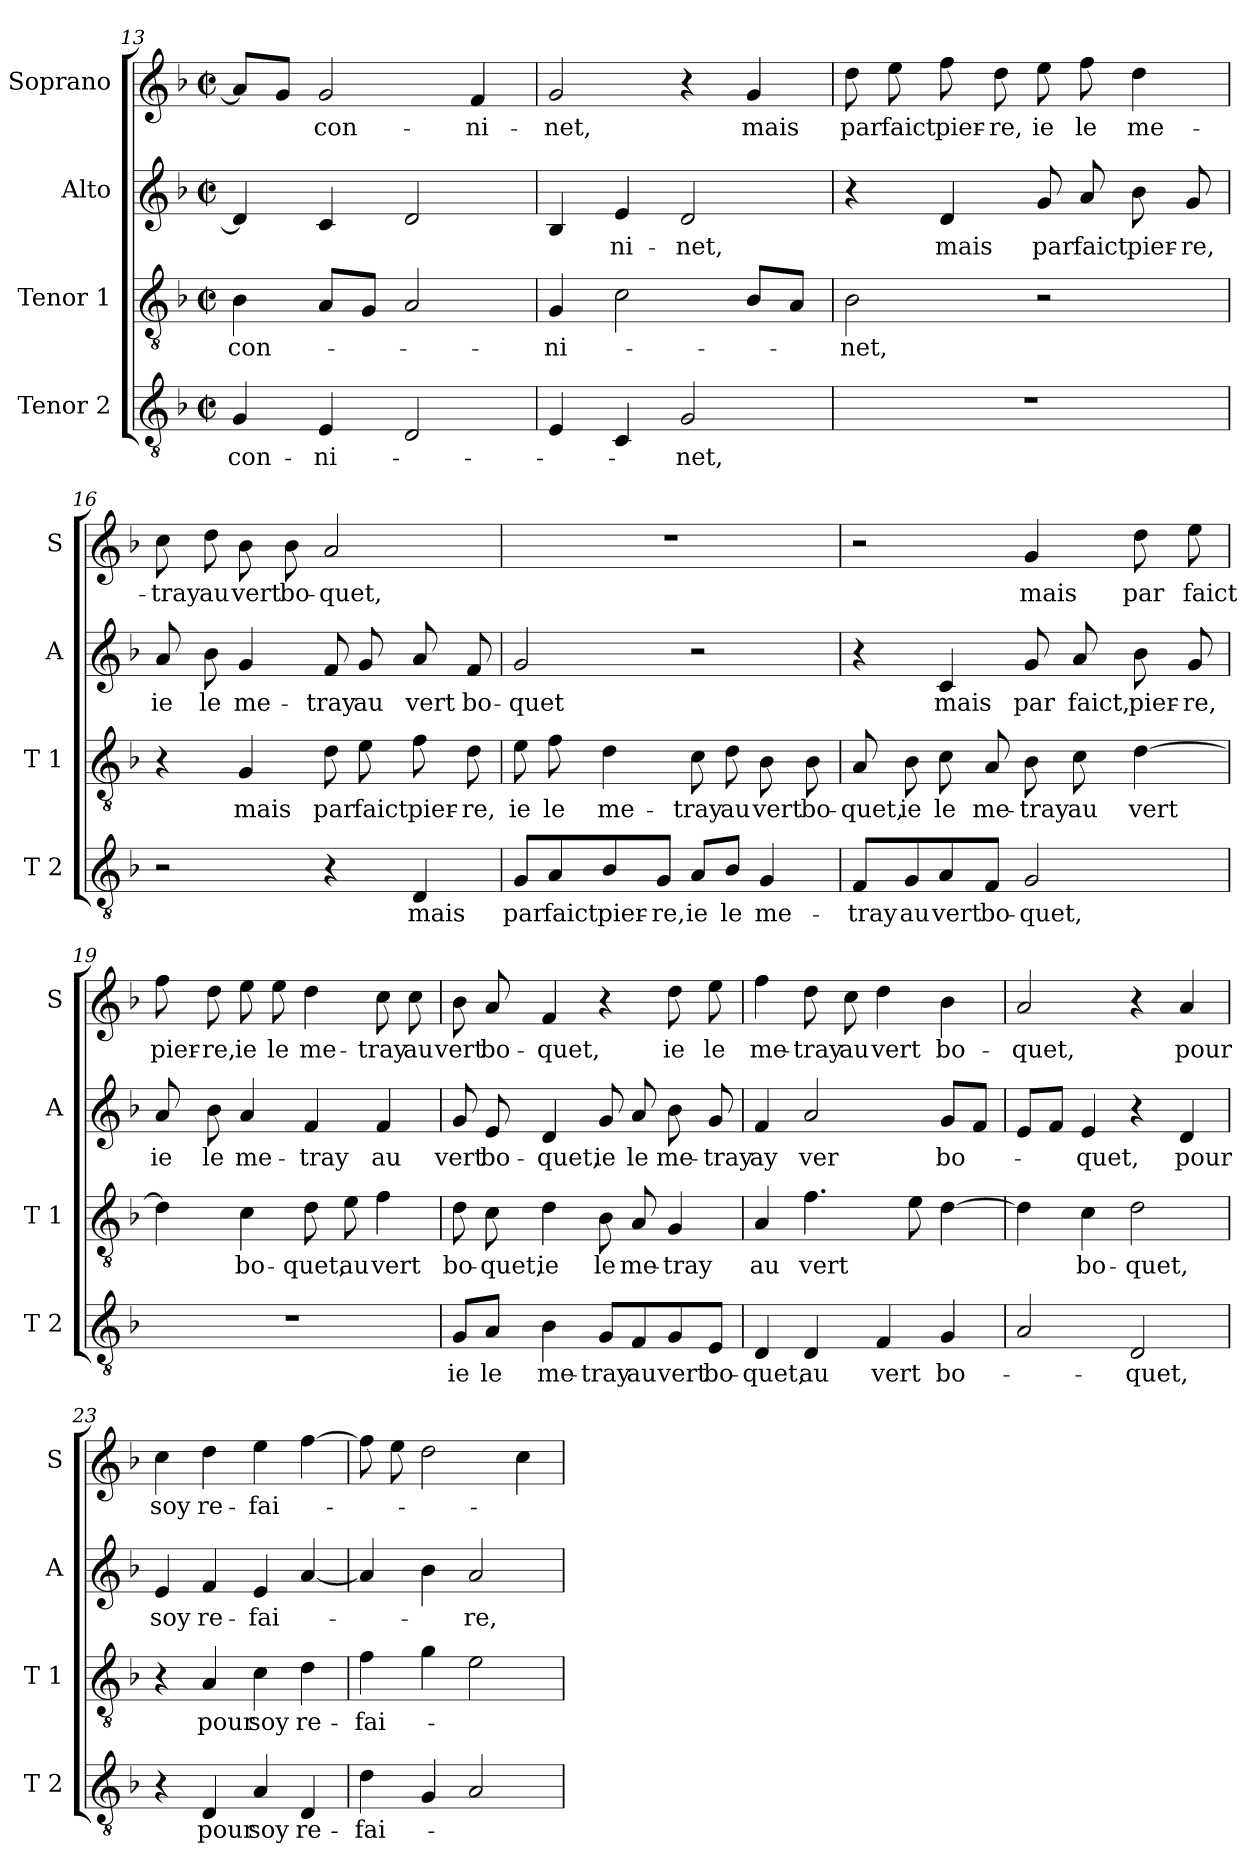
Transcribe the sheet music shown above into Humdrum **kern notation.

**kern	**text	**kern	**text	**kern	**text	**kern	**text
*part4	*part4	*part3	*part3	*part2	*part2	*part1	*part1
*staff4	*staff4	*staff3	*staff3	*staff2	*staff2	*staff1	*staff1
*I"Tenor 2	*	*I"Tenor 1	*	*I"Alto	*	*I"Soprano	*
*I'T 2	*	*I'T 1	*	*I'A	*	*I'S	*
*clefGv2	*	*clefGv2	*	*clefG2	*	*clefG2	*
*k[b-]	*	*k[b-]	*	*k[b-]	*	*k[b-]	*
*F:	*	*F:	*	*F:	*	*F:	*
*M2/2	*	*M2/2	*	*M2/2	*	*M2/2	*
*met(c|)	*	*met(c|)	*	*met(c|)	*	*met(c|)	*
=13	=13	=13	=13	=13	=13	=13	=13
!	!LO:LY:b	!	!LO:LY:b	!	!	!	!
4G/	con-	4B-\	con-	4d/]	.	8a/L]	.
.	.	.	.	.	.	8g/J	.
!	!LO:LY:b	!	!	!	!	!	!LO:LY:b
4E/	-ni-	8A/L	.	4c/	.	2g/	con-
.	.	8G/J	.	.	.	.	.
2D/	.	2A/	.	2d/	.	.	.
!	!	!	!	!	!	!	!LO:LY:b
.	.	.	.	.	.	4f/	-ni-
!!LO:PB:g=z
=14	=14	=14	=14	=14	=14	=14	=14
!	!	!	!LO:LY:b	!	!	!	!LO:LY:b
4E/	.	4G/	-ni-	4B-/	.	2g/	-net,
!	!	!	!	!	!LO:LY:b	!	!
4C/	.	2c\	.	4e/	-ni-	.	.
!	!LO:LY:b	!	!	!	!LO:LY:b	!	!
2G/	-net,	.	.	2d/	-net,	4r	.
!	!	!	!	!	!	!	!LO:LY:b
.	.	8B-/L	.	.	.	4g/	mais
.	.	8A/J	.	.	.	.	.
=15	=15	=15	=15	=15	=15	=15	=15
!	!	!	!LO:LY:b	!	!	!	!LO:LY:b
1r	.	2B-\	-net,	4r	.	8dd\	par
!	!	!	!	!	!	!	!LO:LY:b
.	.	.	.	.	.	8ee\	faict
!	!	!	!	!	!LO:LY:b	!	!LO:LY:b
.	.	.	.	4d/	mais	8ff\	pier-
!	!	!	!	!	!	!	!LO:LY:b
.	.	.	.	.	.	8dd\	-re,
!	!	!	!	!	!LO:LY:b	!	!LO:LY:b
.	.	2r	.	8g/	par	8ee\	ie
!	!	!	!	!	!LO:LY:b	!	!LO:LY:b
.	.	.	.	8a/	faict	8ff\	le
!	!	!	!	!	!LO:LY:b	!	!LO:LY:b
.	.	.	.	8b-\	pier-	4dd\	me-
!	!	!	!	!	!LO:LY:b	!	!
.	.	.	.	8g/	-re,	.	.
=16	=16	=16	=16	=16	=16	=16	=16
!	!	!	!	!	!LO:LY:b	!	!LO:LY:b
2r	.	4r	.	8a/	ie	8cc\	-tray
!	!	!	!	!	!LO:LY:b	!	!LO:LY:b
.	.	.	.	8b-\	le	8dd\	au
!	!	!	!LO:LY:b	!	!LO:LY:b	!	!LO:LY:b
.	.	4G/	mais	4g/	me-	8b-\	vert
!	!	!	!	!	!	!	!LO:LY:b
.	.	.	.	.	.	8b-\	bo-
!	!	!	!LO:LY:b	!	!LO:LY:b	!	!LO:LY:b
4r	.	8d\	par	8f/	-tray	2a/	-quet,
!	!	!	!LO:LY:b	!	!LO:LY:b	!	!
.	.	8e\	faict	8g/	au	.	.
!	!LO:LY:b	!	!LO:LY:b	!	!LO:LY:b	!	!
4D/	mais	8f\	pier-	8a/	vert	.	.
!	!	!	!LO:LY:b	!	!LO:LY:b	!	!
.	.	8d\	-re,	8f/	bo-	.	.
=17	=17	=17	=17	=17	=17	=17	=17
!	!LO:LY:b	!	!LO:LY:b	!	!LO:LY:b	!	!
8G/L	par	8e\	ie	2g/	-quet	1r	.
!	!LO:LY:b	!	!LO:LY:b	!	!	!	!
8A/	faict	8f\	le	.	.	.	.
!	!LO:LY:b	!	!LO:LY:b	!	!	!	!
8B-/	pier-	4d\	me-	.	.	.	.
!	!LO:LY:b	!	!	!	!	!	!
8G/J	-re,	.	.	.	.	.	.
!	!LO:LY:b	!	!LO:LY:b	!	!	!	!
8A/L	ie	8c\	-tray	2r	.	.	.
!	!LO:LY:b	!	!LO:LY:b	!	!	!	!
8B-/J	le	8d\	au	.	.	.	.
!	!LO:LY:b	!	!LO:LY:b	!	!	!	!
4G/	me-	8B-\	vert	.	.	.	.
!	!	!	!LO:LY:b	!	!	!	!
.	.	8B-\	bo-	.	.	.	.
!!LO:LB:g=z
=18	=18	=18	=18	=18	=18	=18	=18
!	!LO:LY:b	!	!LO:LY:b	!	!	!	!
8F/L	-tray	8A/	-quet,	4r	.	2r	.
!	!LO:LY:b	!	!LO:LY:b	!	!	!	!
8G/	au	8B-\	ie	.	.	.	.
!	!LO:LY:b	!	!LO:LY:b	!	!LO:LY:b	!	!
8A/	vert	8c\	le	4c/	mais	.	.
!	!LO:LY:b	!	!LO:LY:b	!	!	!	!
8F/J	bo-	8A/	me-	.	.	.	.
!	!LO:LY:b	!	!LO:LY:b	!	!LO:LY:b	!	!LO:LY:b
2G/	-quet,	8B-\	-tray	8g/	par	4g/	mais
!	!	!	!LO:LY:b	!	!LO:LY:b	!	!
.	.	8c\	au	8a/	faict,	.	.
!	!	!	!LO:LY:b	!	!LO:LY:b	!	!LO:LY:b
.	.	[4d\	vert	8b-\	pier-	8dd\	par
!	!	!	!	!	!LO:LY:b	!	!LO:LY:b
.	.	.	.	8g/	-re,	8ee\	faict
=19	=19	=19	=19	=19	=19	=19	=19
!	!	!	!	!	!LO:LY:b	!	!LO:LY:b
1r	.	4d\]	.	8a/	ie	8ff\	pier-
!	!	!	!	!	!LO:LY:b	!	!LO:LY:b
.	.	.	.	8b-\	le	8dd\	-re,
!	!	!	!LO:LY:b	!	!LO:LY:b	!	!LO:LY:b
.	.	4c\	bo-	4a/	me-	8ee\	ie
!	!	!	!	!	!	!	!LO:LY:b
.	.	.	.	.	.	8ee\	le
!	!	!	!LO:LY:b	!	!LO:LY:b	!	!LO:LY:b
.	.	8d\	-quet,	4f/	-tray	4dd\	me-
!	!	!	!LO:LY:b	!	!	!	!
.	.	8e\	au	.	.	.	.
!	!	!	!LO:LY:b	!	!LO:LY:b	!	!LO:LY:b
.	.	4f\	vert	4f/	au	8cc\	-tray
!	!	!	!	!	!	!	!LO:LY:b
.	.	.	.	.	.	8cc\	au
=20	=20	=20	=20	=20	=20	=20	=20
!	!LO:LY:b	!	!LO:LY:b	!	!LO:LY:b	!	!LO:LY:b
8G/L	ie	8d\	bo-	8g/	vert	8b-\	vert
!	!LO:LY:b	!	!LO:LY:b	!	!LO:LY:b	!	!LO:LY:b
8A/J	le	8c\	-quet,	8e/	bo-	8a/	bo-
!	!LO:LY:b	!	!LO:LY:b	!	!LO:LY:b	!	!LO:LY:b
4B-\	me-	4d\	ie	4d/	-quet,	4f/	-quet,
!	!LO:LY:b	!	!LO:LY:b	!	!LO:LY:b	!	!
8G/L	-tray	8B-\	le	8g/	ie	4r	.
!	!LO:LY:b	!	!LO:LY:b	!	!LO:LY:b	!	!
8F/	au	8A/	me-	8a/	le	.	.
!	!LO:LY:b	!	!LO:LY:b	!	!LO:LY:b	!	!LO:LY:b
8G/	vert	4G/	-tray	8b-\	me-	8dd\	ie
!	!LO:LY:b	!	!	!	!LO:LY:b	!	!LO:LY:b
8E/J	bo-	.	.	8g/	-tray	8ee\	le
=21	=21	=21	=21	=21	=21	=21	=21
!	!LO:LY:b	!	!LO:LY:b	!	!LO:LY:b	!	!LO:LY:b
4D/	-quet,	4A/	au	4f/	ay	4ff\	me-
!	!LO:LY:b	!	!LO:LY:b	!	!LO:LY:b	!	!LO:LY:b
4D/	au	4.f\	vert	2a/	ver	8dd\	-tray
!	!	!	!	!	!	!	!LO:LY:b
.	.	.	.	.	.	8cc\	au
!	!LO:LY:b	!	!	!	!	!	!LO:LY:b
4F/	vert	.	.	.	.	4dd\	vert
.	.	8e\	.	.	.	.	.
!	!LO:LY:b	!	!	!	!LO:LY:b	!	!LO:LY:b
4G/	bo-	[4d\	.	8g/L	bo-	4b-\	bo-
.	.	.	.	8f/J	.	.	.
!!LO:LB:g=z
=22	=22	=22	=22	=22	=22	=22	=22
!	!	!	!	!	!	!	!LO:LY:b
2A/	.	4d\]	.	8e/L	.	2a/	-quet,
.	.	.	.	8f/J	.	.	.
!	!	!	!LO:LY:b	!	!LO:LY:b	!	!
.	.	4c\	bo-	4e/	-quet,	.	.
!	!LO:LY:b	!	!LO:LY:b	!	!	!	!
2D/	-quet,	2d\	-quet,	4r	.	4r	.
!	!	!	!	!	!LO:LY:b	!	!LO:LY:b
.	.	.	.	4d/	pour	4a/	pour
=23	=23	=23	=23	=23	=23	=23	=23
!	!	!	!	!	!LO:LY:b	!	!LO:LY:b
4r	.	4r	.	4e/	soy	4cc\	soy
!	!LO:LY:b	!	!LO:LY:b	!	!LO:LY:b	!	!LO:LY:b
4D/	pour	4A/	pour	4f/	re-	4dd\	re-
!	!LO:LY:b	!	!LO:LY:b	!	!LO:LY:b	!	!LO:LY:b
4A/	soy	4c\	soy	4e/	-fai-	4ee\	-fai-
!	!LO:LY:b	!	!LO:LY:b	!	!	!	!
4D/	re-	4d\	re-	[4a/	.	[4ff\	.
=24	=24	=24	=24	=24	=24	=24	=24
!	!LO:LY:b	!	!LO:LY:b	!	!	!	!
4d\	-fai-	4f\	-fai-	4a/]	.	8ff\]	.
.	.	.	.	.	.	8ee\	.
4G/	.	4g\	.	4b-\	.	2dd\	.
!	!	!	!	!	!LO:LY:b	!	!
2A/	.	2e\	.	2a/	-re,	.	.
.	.	.	.	.	.	4cc\	.
=	=	=	=	=	=	=	=
*-	*-	*-	*-	*-	*-	*-	*-
